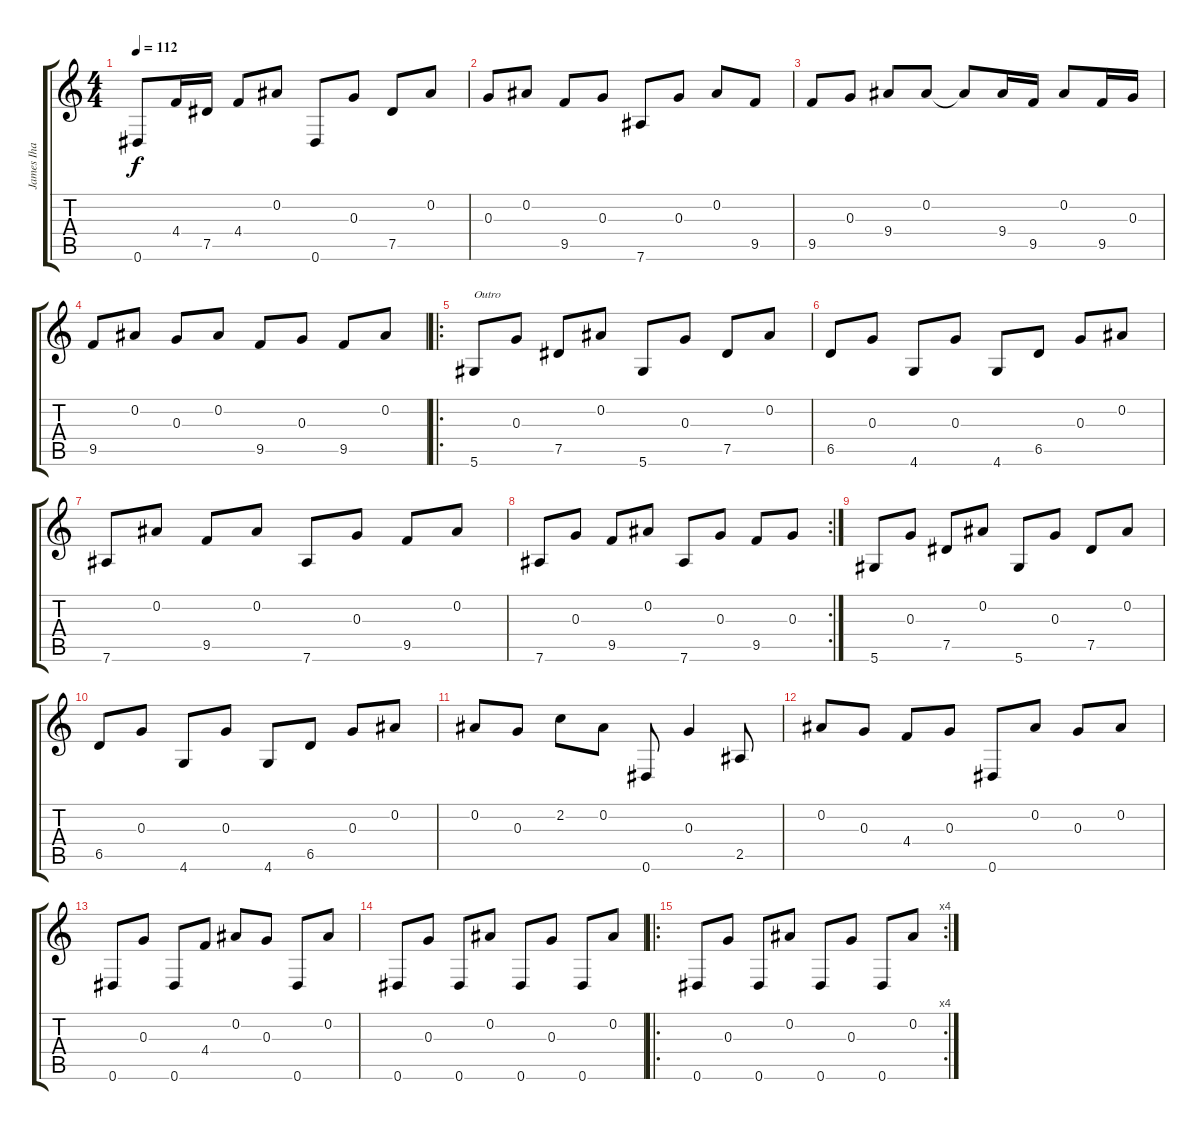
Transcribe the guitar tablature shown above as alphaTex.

\track ("James Iha" "James Iha") {instrument electricguitarclean}
\staff {score tabs}
\tuning (Eb4 Bb3 G3 Db3 Ab2 Eb2) {hide}
\ts (4 4)
\tempo 112
\clef g2
\ks c
0.6.8{dy f} 4.4.16 7.5.16 4.4.8 0.2.8 0.6.8 0.3.8 7.5.8 0.2.8 |
0.3.8 0.2.8 9.5.8 0.3.8 7.6.8 0.3.8 0.2.8 9.5.8 |
9.5.8 0.3.8 9.4.8 0.2.8 0.2{t}.8 9.4.16 9.5.16 0.2.8 9.5.16 0.3.16 |
9.5.8 0.2.8 0.3.8 0.2.8 9.5.8 0.3.8 9.5.8 0.2.8 |
\ro
5.6.8{txt "Outro"} 0.3.8 7.5.8 0.2.8 5.6.8 0.3.8 7.5.8 0.2.8 |
6.5.8 0.3.8 4.6.8 0.3.8 4.6.8 6.5.8 0.3.8 0.2.8 |
7.6.8 0.2.8 9.5.8 0.2.8 7.6.8 0.3.8 9.5.8 0.2.8 |
\rc 2
7.6.8 0.3.8 9.5.8 0.2.8 7.6.8 0.3.8 9.5.8 0.3.8 |
5.6.8 0.3.8 7.5.8 0.2.8 5.6.8 0.3.8 7.5.8 0.2.8 |
6.5.8 0.3.8 4.6.8 0.3.8 4.6.8 6.5.8 0.3.8 0.2.8 |
0.2.8 0.3.8 2.2.8 0.2.8 0.6.8 0.3.4 2.5.8 |
0.2.8 0.3.8 4.4.8 0.3.8 0.6.8 0.2.8 0.3.8 0.2.8 |
0.6.8 0.3.8 0.6.8 4.4.8 0.2.8 0.3.8 0.6.8 0.2.8 |
0.6.8 0.3.8 0.6.8 0.2.8 0.6.8 0.3.8 0.6.8 0.2.8 |
\ro
\rc 4
0.6.8 0.3.8 0.6.8 0.2.8 0.6.8 0.3.8 0.6.8 0.2.8
